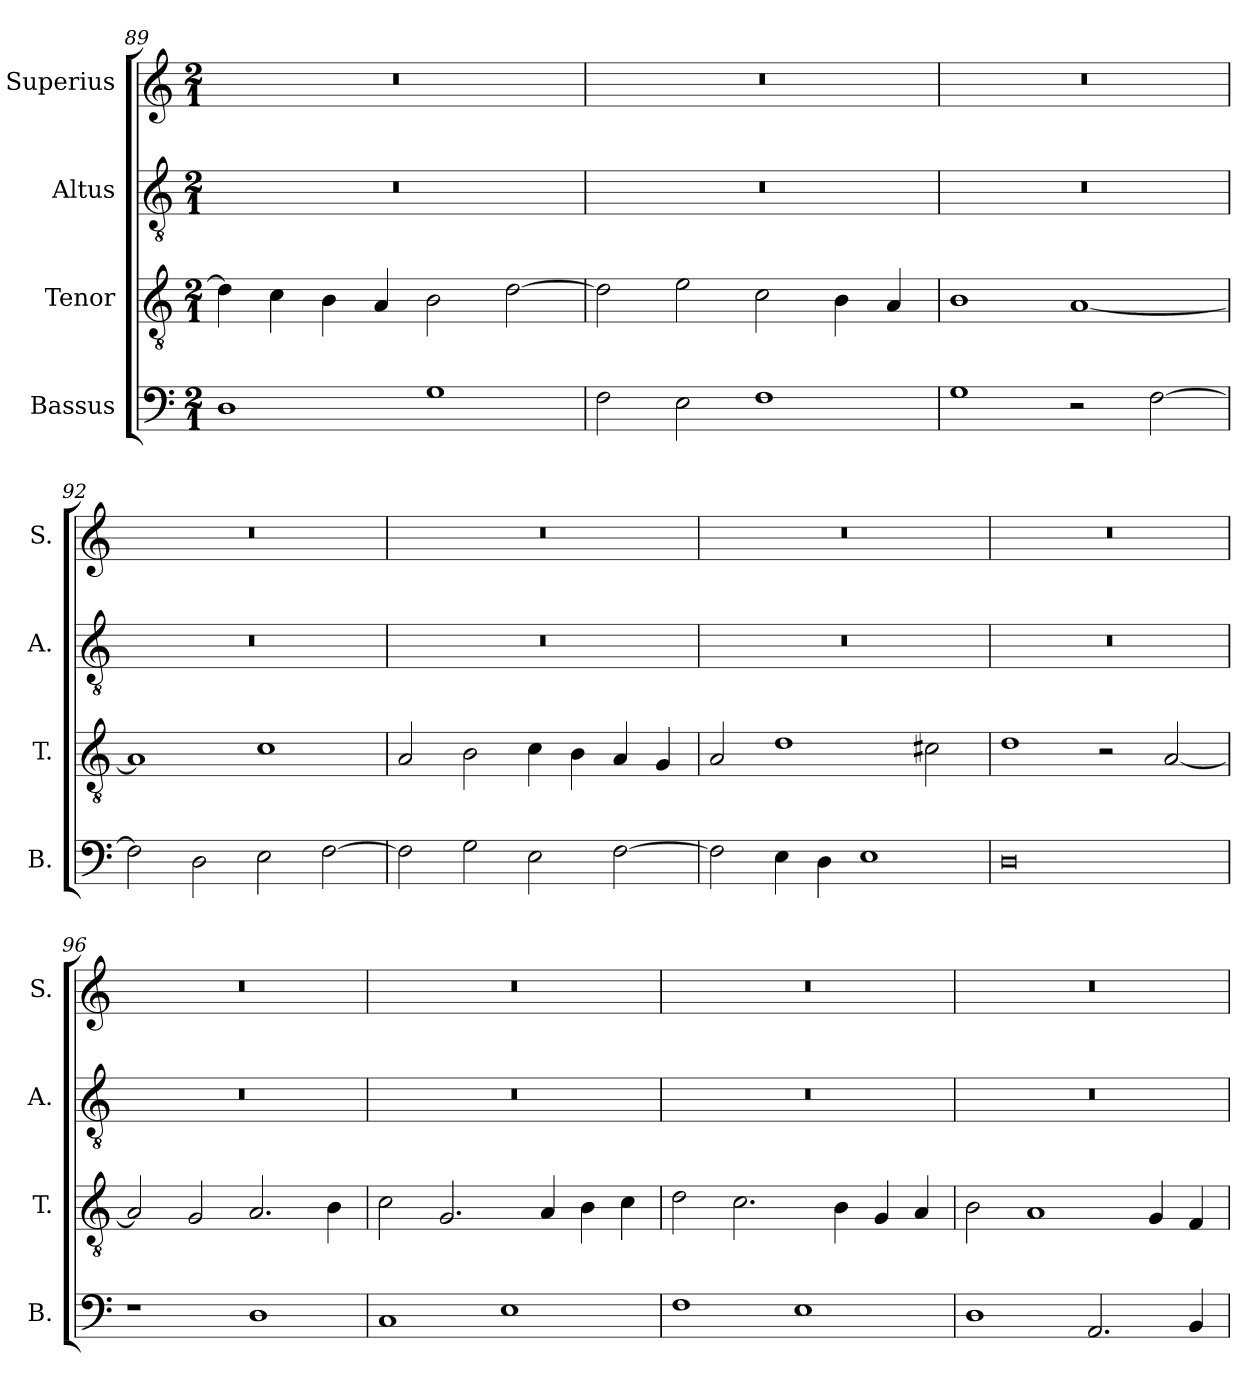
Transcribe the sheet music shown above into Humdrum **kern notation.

**kern	**kern	**kern	**kern
*part4	*part3	*part2	*part1
*staff4	*staff3	*staff2	*staff1
*I"Bassus	*I"Tenor	*I"Altus	*I"Superius
*I'B.	*I'T.	*I'A.	*I'S.
*clefF4	*clefGv2	*clefGv2	*clefG2
*k[]	*k[]	*k[]	*k[]
*M2/1	*M2/1	*M2/1	*M2/1
=89	=89	=89	=89
1D	4d\]	0r	0r
.	4c\	.	.
.	4B\	.	.
.	4A/	.	.
1G	2B\	.	.
.	[2d\	.	.
=90	=90	=90	=90
2F\	2d\]	0r	0r
2E\	2e\	.	.
1F	2c\	.	.
.	4B\	.	.
.	4A/	.	.
=91	=91	=91	=91
1G	1B	0r	0r
2r	[1A	.	.
[2F\	.	.	.
=92	=92	=92	=92
2F\]	1A]	0r	0r
2D\	.	.	.
2E\	1c	.	.
[2F\	.	.	.
=93	=93	=93	=93
2F\]	2A/	0r	0r
2G\	2B\	.	.
2E\	4c\	.	.
.	4B\	.	.
[2F\	4A/	.	.
.	4G/	.	.
!!LO:LB:g=z
=94	=94	=94	=94
2F\]	2A/	0r	0r
4E\	1d	.	.
4D\	.	.	.
1E	.	.	.
.	2c#i\	.	.
=95	=95	=95	=95
0D	1d	0r	0r
.	2r	.	.
.	[2A/	.	.
=96	=96	=96	=96
1r	2A/]	0r	0r
.	2G/	.	.
1D	2.A/	.	.
.	4B\	.	.
=97	=97	=97	=97
1C	2c\	0r	0r
.	2.G/	.	.
1E	.	.	.
.	4A/	.	.
.	4B\	.	.
.	4c\	.	.
=98	=98	=98	=98
1F	2d\	0r	0r
.	2.c\	.	.
1E	.	.	.
.	4B\	.	.
.	4G/	.	.
.	4A/	.	.
=99	=99	=99	=99
1D	2B\	0r	0r
.	1A	.	.
2.AA/	.	.	.
.	4G/	.	.
4BB/	4F/	.	.
=	=	=	=
*-	*-	*-	*-
